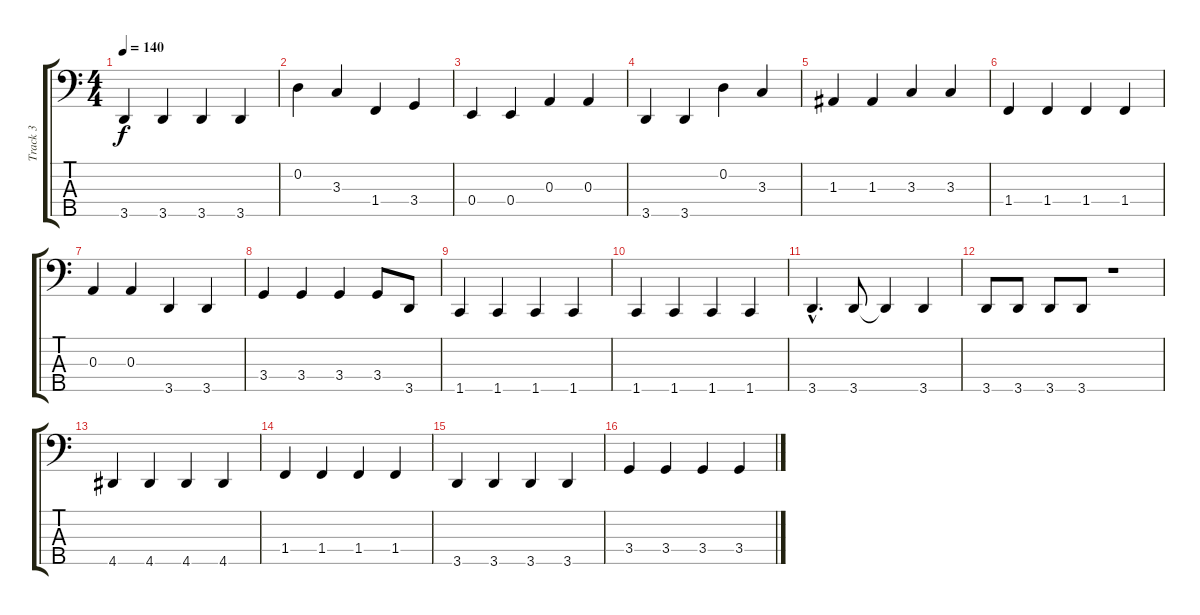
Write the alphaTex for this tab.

\track ("Track 3" "Track 3") {instrument electricbassfinger}
\staff {score tabs}
\tuning (G2 D2 A1 E1 B0) {hide}
\ts (4 4)
\tempo 140
\clef f4
\ks c
3.5.4{dy f} 3.5.4 3.5.4 3.5.4 |
0.2.4 3.3.4 1.4.4 3.4.4 |
0.4.4 0.4.4 0.3.4 0.3.4 |
3.5.4 3.5.4 0.2.4 3.3.4 |
1.3.4 1.3.4 3.3.4 3.3.4 |
1.4.4 1.4.4 1.4.4 1.4.4 |
0.3.4 0.3.4 3.5.4 3.5.4 |
3.4.4 3.4.4 3.4.4 3.4.8 3.5.8 |
1.5.4 1.5.4 1.5.4 1.5.4 |
1.5.4 1.5.4 1.5.4 1.5.4 |
3.5{hac}.4{d} 3.5.8 3.5{t}.4 3.5.4 |
3.5.8 3.5.8 3.5.8 3.5.8 r.1 |
4.5.4 4.5.4 4.5.4 4.5.4 |
1.4.4 1.4.4 1.4.4 1.4.4 |
3.5.4 3.5.4 3.5.4 3.5.4 |
3.4.4 3.4.4 3.4.4 3.4.4
